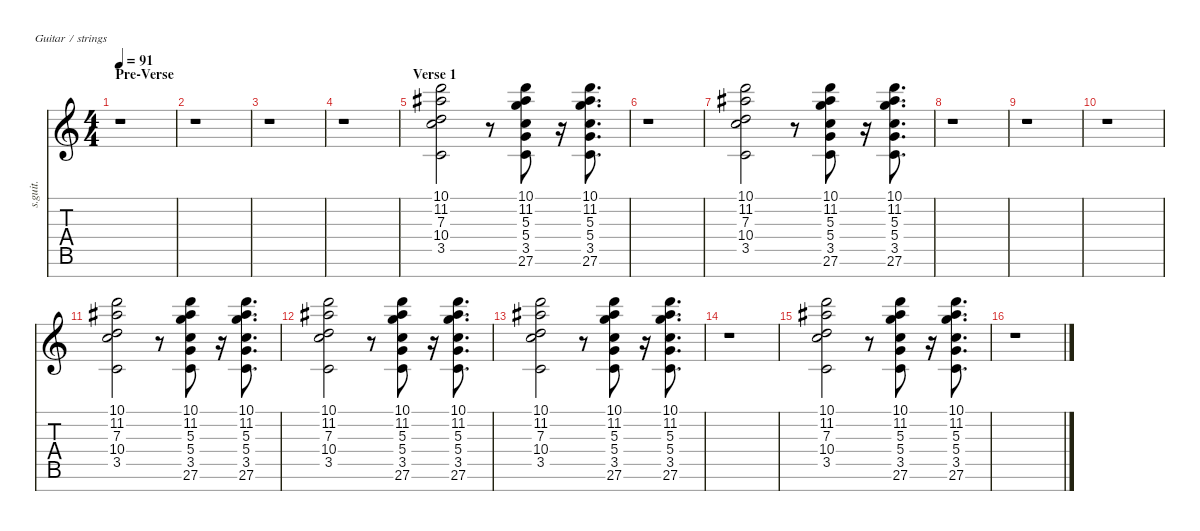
\defaultSystemsLayout 4
\hideDynamics
\bracketExtendMode nobrackets
\track ("Acoustic Piano (Staff 1)" "s.guit.") {instrument acousticgrandpiano}
\staff {score tabs}
\tuning (E4 B3 G3 D3 A2 E2 B1)
\displaytranspose 12
\ts (4 4)
\section ("" "Pre-Verse")
\tempo 91
\clef g2
\ks c
r.1{dy mp} |
r.1 |
r.1 |
r.1 |
\section ("" "Verse 1")
(10.1 11.2{acc #} 7.3 10.4 3.5).2 r.8 (10.1 11.2{acc #} 5.3 5.4 3.5 27.6).8 r.16 (10.1 11.2{acc #} 5.3 5.4 3.5 27.6).8{d} |
r.1 |
(10.1 11.2{acc #} 7.3 10.4 3.5).2 r.8 (10.1 11.2{acc #} 5.3 5.4 3.5 27.6).8 r.16 (10.1 11.2{acc #} 5.3 5.4 3.5 27.6).8{d} |
r.1 |
r.1 |
r.1 |
(10.1 11.2{acc #} 7.3 10.4 3.5).2 r.8 (10.1 11.2{acc #} 5.3 5.4 3.5 27.6).8 r.16 (10.1 11.2{acc #} 5.3 5.4 3.5 27.6).8{d} |
(10.1 11.2{acc #} 7.3 10.4 3.5).2 r.8 (10.1 11.2{acc #} 5.3 5.4 3.5 27.6).8 r.16 (10.1 11.2{acc #} 5.3 5.4 3.5 27.6).8{d} |
(10.1 11.2{acc #} 7.3 10.4 3.5).2 r.8 (10.1 11.2{acc #} 5.3 5.4 3.5 27.6).8 r.16 (10.1 11.2{acc #} 5.3 5.4 3.5 27.6).8{d} |
r.1 |
(10.1 11.2{acc #} 7.3 10.4 3.5).2 r.8 (10.1 11.2{acc #} 5.3 5.4 3.5 27.6).8 r.16 (10.1 11.2{acc #} 5.3 5.4 3.5 27.6).8{d} |
r.1
